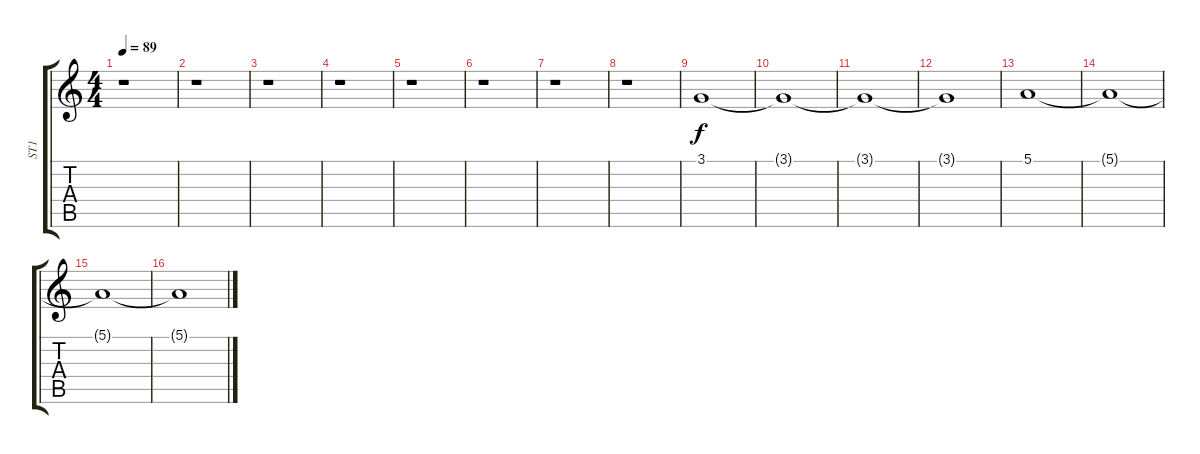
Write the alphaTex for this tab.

\track ("ST1" "ST1") {instrument stringensemble2}
\staff {score tabs}
\tuning (E4 B3 G3 D3 A2 E2) {hide}
\ts (4 4)
\tempo 89
\clef g2
\ks c
r.1{dy f instrument stringensemble2} |
r.1 |
r.1 |
r.1 |
r.1 |
r.1 |
r.1 |
r.1 |
3.1.1 |
3.1{t}.1 |
3.1{t}.1 |
3.1{t}.1 |
5.1.1 |
5.1{t}.1 |
5.1{t}.1 |
5.1{t}.1
